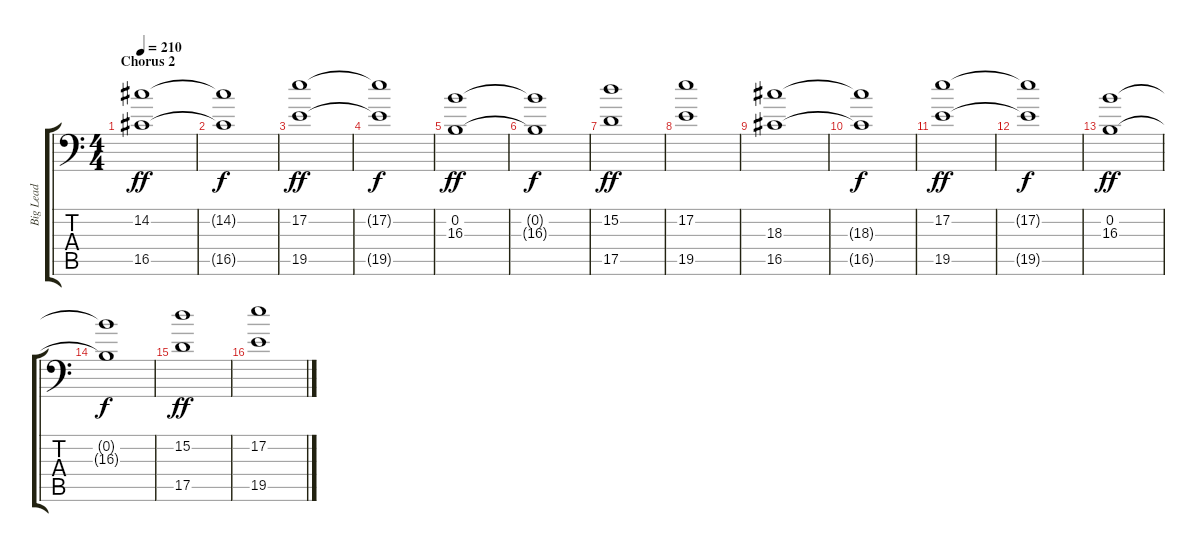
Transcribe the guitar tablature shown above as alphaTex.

\track ("Big Lead" "Big Lead") {instrument lead2sawtooth}
\staff {score tabs}
\tuning (B8 B3 G3 D3 A2 C-1) {hide}
\ts (4 4)
\section ("" "Chorus 2")
\tempo 210
\clef f4
\ks c
(14.2 16.5).1{dy ff} |
(14.2{t} 16.5{t}).1{dy f} |
(17.2 19.5).1{dy ff} |
(17.2{t} 19.5{t}).1{dy f} |
(0.2 16.3).1{dy ff} |
(0.2{t} 16.3{t}).1{dy f} |
(15.2 17.5).1{dy ff} |
(17.2 19.5).1 |
(18.3 16.5).1 |
(18.3{t} 16.5{t}).1{dy f} |
(17.2 19.5).1{dy ff} |
(17.2{t} 19.5{t}).1{dy f} |
(0.2 16.3).1{dy ff} |
(0.2{t} 16.3{t}).1{dy f} |
(15.2 17.5).1{dy ff} |
(17.2 19.5).1
